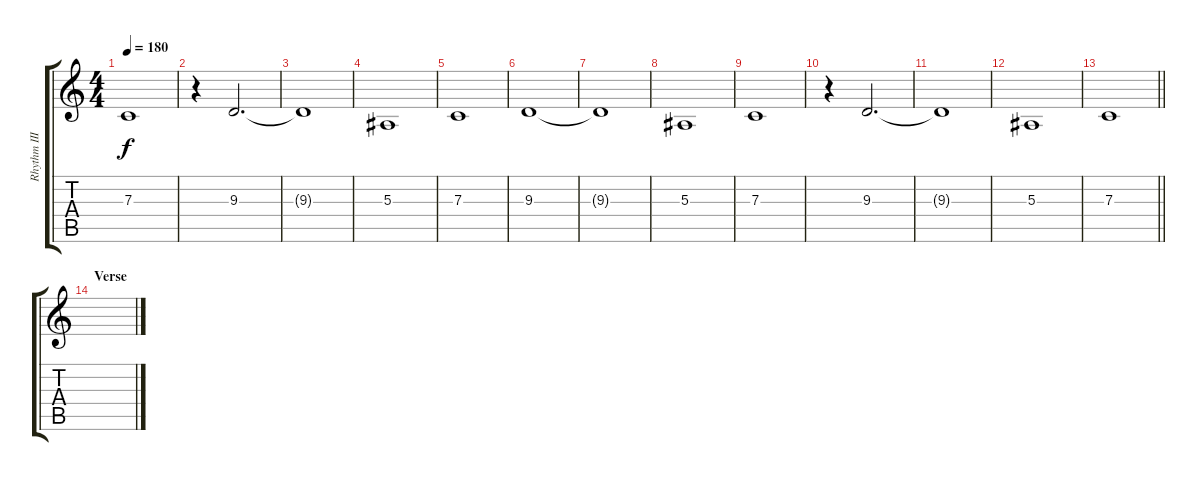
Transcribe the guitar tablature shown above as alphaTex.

\track ("Rhythm III" "Rhythm III") {instrument stringensemble1}
\staff {score tabs}
\tuning (D4 A3 F3 C3 G2 D2) {hide}
\ts (4 4)
\tempo 180
\clef g2
\ks c
7.3.1{dy f} |
r.4 9.3.2{d} |
9.3{t}.1 |
5.3.1 |
7.3.1 |
9.3.1 |
9.3{t}.1 |
5.3.1 |
7.3.1 |
r.4 9.3.2{d} |
9.3{t}.1 |
5.3.1 |
\barLineRight lightlight
7.3.1 |
\section ("" "Verse")
